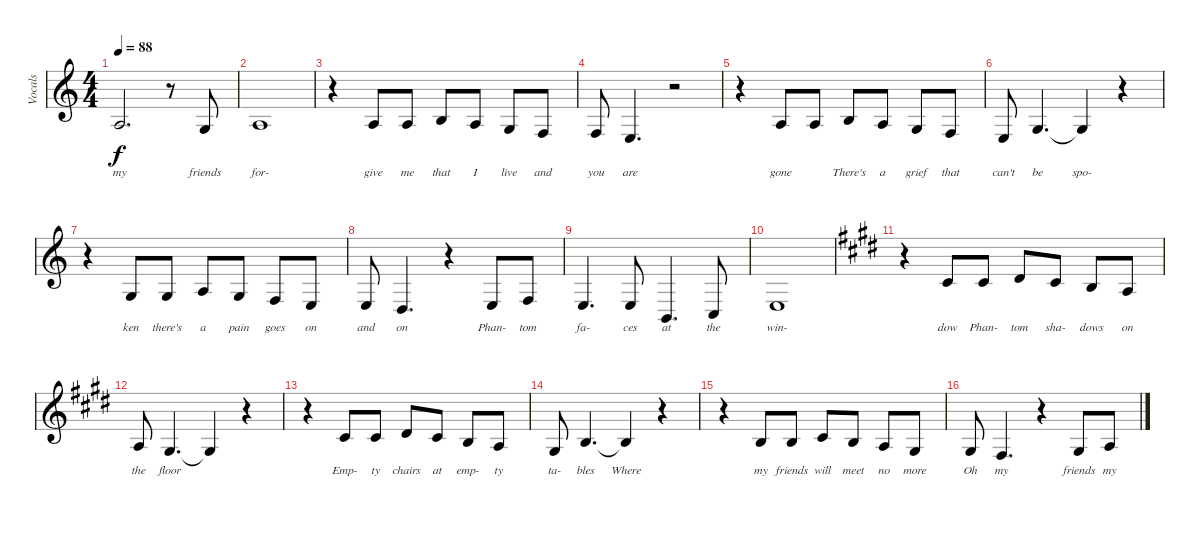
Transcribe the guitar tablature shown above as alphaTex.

\track ("Vocals" "Vocals") {solo instrument cello}
\staff {score}
\tuning (E4 B3 G3 D3 A2 E2) {hide}
\ts (4 4)
\tempo 88
\clef g2
\ks c
2.3.2{d lyrics (0 "my") lyrics (1 "") lyrics (2 "") lyrics (3 "") lyrics (4 "") dy f} r.8 5.4.8{lyrics (0 "friends") lyrics (1 "") lyrics (2 "") lyrics (3 "") lyrics (4 "")} |
7.4.1{lyrics (0 "for-") lyrics (1 "") lyrics (2 "") lyrics (3 "") lyrics (4 "")} |
r.4 7.4.8{lyrics (0 "give") lyrics (1 "") lyrics (2 "") lyrics (3 "") lyrics (4 "")} 7.4.8{lyrics (0 "me") lyrics (1 "") lyrics (2 "") lyrics (3 "") lyrics (4 "")} 4.3.8{lyrics (0 "that") lyrics (1 "") lyrics (2 "") lyrics (3 "") lyrics (4 "")} 2.3.8{lyrics (0 "I") lyrics (1 "") lyrics (2 "") lyrics (3 "") lyrics (4 "")} 0.3.8{lyrics (0 "live") lyrics (1 "") lyrics (2 "") lyrics (3 "") lyrics (4 "")} 3.4.8{lyrics (0 "and") lyrics (1 "") lyrics (2 "") lyrics (3 "") lyrics (4 "")} |
3.4.8{lyrics (0 "you") lyrics (1 "") lyrics (2 "") lyrics (3 "") lyrics (4 "")} 2.4.4{d lyrics (0 "are") lyrics (1 "") lyrics (2 "") lyrics (3 "") lyrics (4 "")} r.2 |
r.4 7.4.8{lyrics (0 "gone") lyrics (1 "") lyrics (2 "") lyrics (3 "") lyrics (4 "")} 7.4.8{lyrics (0 "") lyrics (1 "") lyrics (2 "") lyrics (3 "") lyrics (4 "")} 4.3.8{lyrics (0 "There's") lyrics (1 "") lyrics (2 "") lyrics (3 "") lyrics (4 "")} 2.3.8{lyrics (0 "a") lyrics (1 "") lyrics (2 "") lyrics (3 "") lyrics (4 "")} 0.3.8{lyrics (0 "grief") lyrics (1 "") lyrics (2 "") lyrics (3 "") lyrics (4 "")} 3.4.8{lyrics (0 "that") lyrics (1 "") lyrics (2 "") lyrics (3 "") lyrics (4 "")} |
2.4.8{lyrics (0 "can't") lyrics (1 "") lyrics (2 "") lyrics (3 "") lyrics (4 "")} 5.4.4{d lyrics (0 "be") lyrics (1 "") lyrics (2 "") lyrics (3 "") lyrics (4 "")} 5.4{t}.4{lyrics (0 "spo-") lyrics (1 "") lyrics (2 "") lyrics (3 "") lyrics (4 "")} r.4 |
r.4 5.4.8{lyrics (0 "ken") lyrics (1 "") lyrics (2 "") lyrics (3 "") lyrics (4 "")} 5.4.8{lyrics (0 "there's") lyrics (1 "") lyrics (2 "") lyrics (3 "") lyrics (4 "")} 7.4.8{lyrics (0 "a") lyrics (1 "") lyrics (2 "") lyrics (3 "") lyrics (4 "")} 5.4.8{lyrics (0 "pain") lyrics (1 "") lyrics (2 "") lyrics (3 "") lyrics (4 "")} 3.4.8{lyrics (0 "goes") lyrics (1 "") lyrics (2 "") lyrics (3 "") lyrics (4 "")} 2.4.8{lyrics (0 "on") lyrics (1 "") lyrics (2 "") lyrics (3 "") lyrics (4 "")} |
2.4.8{lyrics (0 "and") lyrics (1 "") lyrics (2 "") lyrics (3 "") lyrics (4 "")} 0.4.4{d lyrics (0 "on") lyrics (1 "") lyrics (2 "") lyrics (3 "") lyrics (4 "")} r.4 2.4.8{lyrics (0 "Phan-") lyrics (1 "") lyrics (2 "") lyrics (3 "") lyrics (4 "")} 3.4.8{lyrics (0 "tom") lyrics (1 "") lyrics (2 "") lyrics (3 "") lyrics (4 "")} |
2.4.4{d lyrics (0 "fa-") lyrics (1 "") lyrics (2 "") lyrics (3 "") lyrics (4 "")} 2.4.8{lyrics (0 "ces") lyrics (1 "") lyrics (2 "") lyrics (3 "") lyrics (4 "")} 2.5.4{d lyrics (0 "at") lyrics (1 "") lyrics (2 "") lyrics (3 "") lyrics (4 "")} 3.5.8{lyrics (0 "the") lyrics (1 "") lyrics (2 "") lyrics (3 "") lyrics (4 "")} |
2.4.1{lyrics (0 "win-") lyrics (1 "") lyrics (2 "") lyrics (3 "") lyrics (4 "")} |
\ks e
r.4 6.3.8{lyrics (0 "dow") lyrics (1 "") lyrics (2 "") lyrics (3 "") lyrics (4 "")} 6.3.8{lyrics (0 "Phan-") lyrics (1 "") lyrics (2 "") lyrics (3 "") lyrics (4 "")} 8.3.8{lyrics (0 "tom") lyrics (1 "") lyrics (2 "") lyrics (3 "") lyrics (4 "")} 6.3.8{lyrics (0 "sha-") lyrics (1 "") lyrics (2 "") lyrics (3 "") lyrics (4 "")} 4.3.8{lyrics (0 "dows") lyrics (1 "") lyrics (2 "") lyrics (3 "") lyrics (4 "")} 2.3.8{lyrics (0 "on") lyrics (1 "") lyrics (2 "") lyrics (3 "") lyrics (4 "")} |
2.3.8{lyrics (0 "the") lyrics (1 "") lyrics (2 "") lyrics (3 "") lyrics (4 "")} 1.3.4{d lyrics (0 "floor") lyrics (1 "") lyrics (2 "") lyrics (3 "") lyrics (4 "")} 1.3{t}.4{lyrics (0 "") lyrics (1 "") lyrics (2 "") lyrics (3 "") lyrics (4 "")} r.4 |
r.4 6.3.8{lyrics (0 "Emp-") lyrics (1 "") lyrics (2 "") lyrics (3 "") lyrics (4 "")} 6.3.8{lyrics (0 "ty") lyrics (1 "") lyrics (2 "") lyrics (3 "") lyrics (4 "")} 8.3.8{lyrics (0 "chairs") lyrics (1 "") lyrics (2 "") lyrics (3 "") lyrics (4 "")} 6.3.8{lyrics (0 "at") lyrics (1 "") lyrics (2 "") lyrics (3 "") lyrics (4 "")} 4.3.8{lyrics (0 "emp-") lyrics (1 "") lyrics (2 "") lyrics (3 "") lyrics (4 "")} 2.3.8{lyrics (0 "ty") lyrics (1 "") lyrics (2 "") lyrics (3 "") lyrics (4 "")} |
6.4.8{lyrics (0 "ta-") lyrics (1 "") lyrics (2 "") lyrics (3 "") lyrics (4 "")} 9.4.4{d lyrics (0 "bles") lyrics (1 "") lyrics (2 "") lyrics (3 "") lyrics (4 "")} 9.4{t}.4{lyrics (0 "Where") lyrics (1 "") lyrics (2 "") lyrics (3 "") lyrics (4 "")} r.4 |
r.4 4.3.8{lyrics (0 "my") lyrics (1 "") lyrics (2 "") lyrics (3 "") lyrics (4 "")} 4.3.8{lyrics (0 "friends") lyrics (1 "") lyrics (2 "") lyrics (3 "") lyrics (4 "")} 6.3.8{lyrics (0 "will") lyrics (1 "") lyrics (2 "") lyrics (3 "") lyrics (4 "")} 4.3.8{lyrics (0 "meet") lyrics (1 "") lyrics (2 "") lyrics (3 "") lyrics (4 "")} 2.3.8{lyrics (0 "no") lyrics (1 "") lyrics (2 "") lyrics (3 "") lyrics (4 "")} 1.3.8{lyrics (0 "more") lyrics (1 "") lyrics (2 "") lyrics (3 "") lyrics (4 "")} |
1.3.8{lyrics (0 "Oh") lyrics (1 "") lyrics (2 "") lyrics (3 "") lyrics (4 "")} 4.4.4{d lyrics (0 "my") lyrics (1 "") lyrics (2 "") lyrics (3 "") lyrics (4 "")} r.4 6.4.8{lyrics (0 "friends") lyrics (1 "") lyrics (2 "") lyrics (3 "") lyrics (4 "")} 7.4.8{lyrics (0 "my") lyrics (1 "") lyrics (2 "") lyrics (3 "") lyrics (4 "")}
